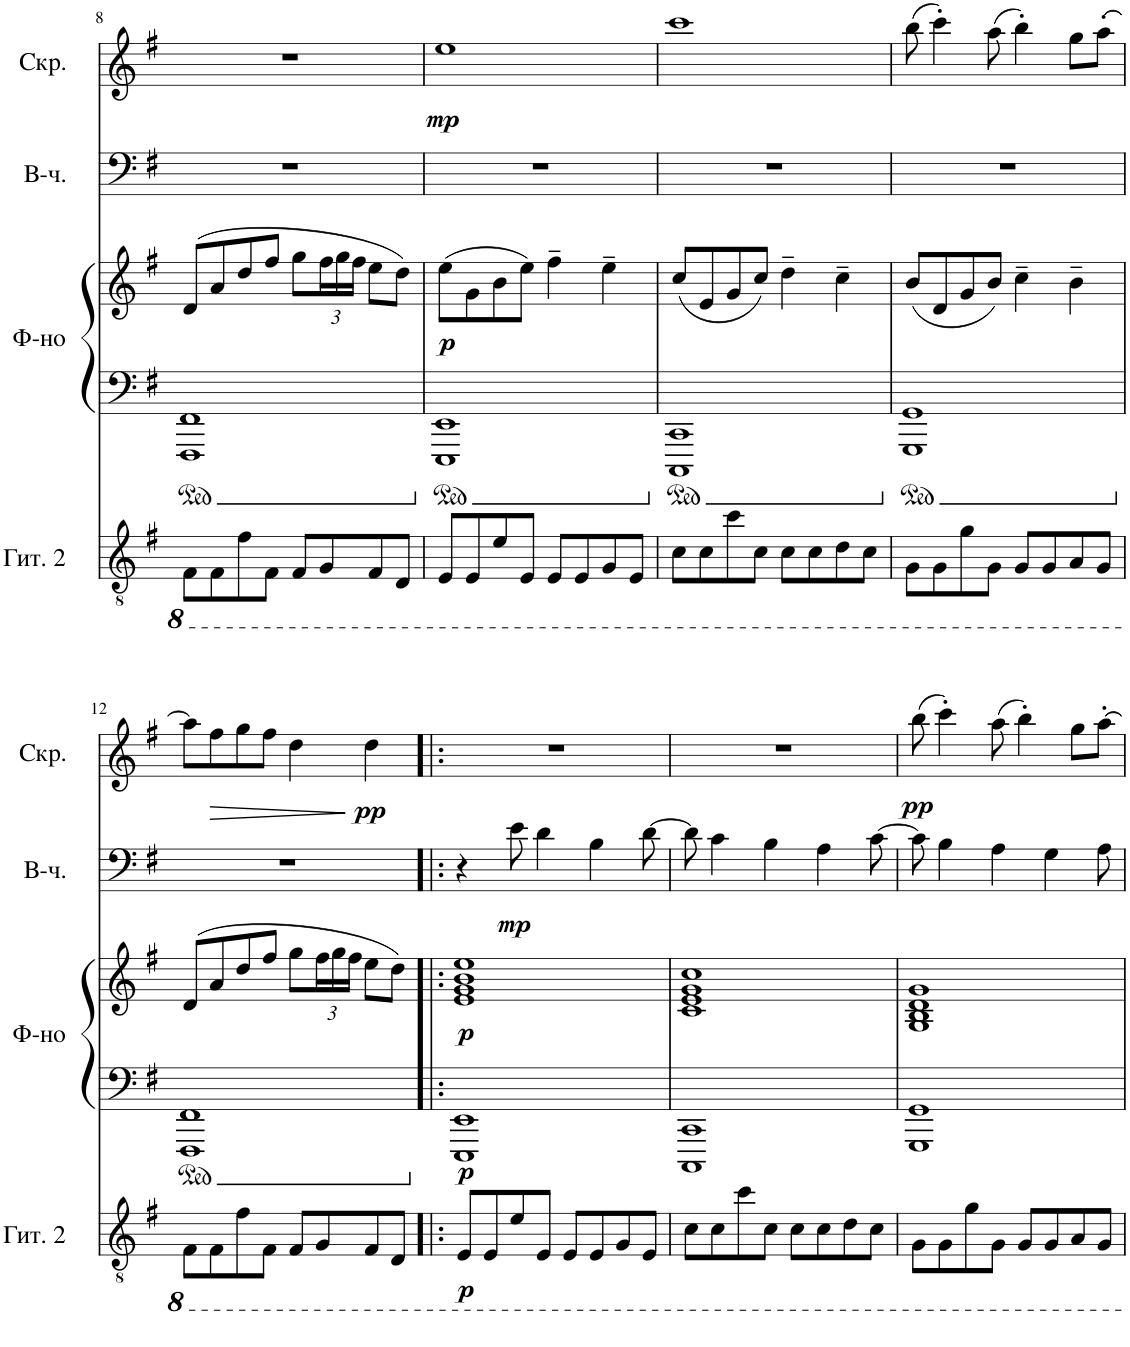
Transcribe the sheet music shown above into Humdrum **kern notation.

**kern	**dynam	**kern	**kern	**dynam	**kern	**dynam	**kern	**dynam
*part4	*part4	*part3	*part3	*part3	*part2	*part2	*part1	*part1
*staff5	*staff5	*staff4	*staff3	*staff3/4	*staff2	*staff2	*staff1	*staff1
*I"Акустическая гитара 2	*	*I"Фортепиано	*	*	*I"Виолончель	*	*I"Скрипка	*
!!LO:PB:g=z
*clefGv2	*	*clefF4	*clefG2	*	*clefF4	*	*clefG2	*
*k[f#]	*	*k[f#]	*k[f#]	*	*k[f#]	*	*k[f#]	*
*M4/4	*	*M4/4	*M4/4	*	*M4/4	*	*M4/4	*
=8	=8	=8	=8	=8	=8	=8	=8	=8
8FF#\L	.	1FFF# 1FF#	(8d/L	.	1r	.	1r	.
8FF#\	.	.	8a/	.	.	.	.	.
8F#\	.	.	8dd/	.	.	.	.	.
8FF#\J	.	.	8ff#/J	.	.	.	.	.
8FF#/L	.	.	8gg\L	.	.	.	.	.
*	*	*	*Xbrackettup	*	*	*	*	*
8GG/	.	.	24ff#\L	.	.	.	.	.
.	.	.	24gg\	.	.	.	.	.
.	.	.	24ff#\JJ	.	.	.	.	.
8FF#/	.	.	8ee\L	.	.	.	.	.
8DD/J	.	.	8dd\J)	.	.	.	.	.
=9	=9	=9	=9	=9	=9	=9	=9	=9
!	!	!	!	!LO:DY:b	!	!	!	!LO:DY:b
8EE/L	.	1EEE 1EE	(8ee\L	p	1r	.	1ee	mp
8EE/	.	.	8g\	.	.	.	.	.
8E/	.	.	8b\	.	.	.	.	.
8EE/J	.	.	8ee\J)	.	.	.	.	.
8EE/L	.	.	4ff#~\	.	.	.	.	.
8EE/	.	.	.	.	.	.	.	.
8GG/	.	.	4ee~\	.	.	.	.	.
8EE/J	.	.	.	.	.	.	.	.
=10	=10	=10	=10	=10	=10	=10	=10	=10
8C\L	.	1CCC 1CC	(8cc/L	.	1r	.	1ccc	.
8C\	.	.	8e/	.	.	.	.	.
8c\	.	.	8g/	.	.	.	.	.
8C\J	.	.	8cc/J)	.	.	.	.	.
8C\L	.	.	4dd~\	.	.	.	.	.
8C\	.	.	.	.	.	.	.	.
8D\	.	.	4cc~\	.	.	.	.	.
8C\J	.	.	.	.	.	.	.	.
=11	=11	=11	=11	=11	=11	=11	=11	=11
8GG\L	.	1GGG 1GG	(8b/L	.	1r	.	(8bb\	.
8GG\	.	.	8d/	.	.	.	4ccc'\)	.
8G\	.	.	8g/	.	.	.	.	.
8GG\J	.	.	8b/J)	.	.	.	(8aa\	.
8GG/L	.	.	4cc~\	.	.	.	4bb'\)	.
8GG/	.	.	.	.	.	.	.	.
8AA/	.	.	4b~\	.	.	.	8gg\L	.
8GG/J	.	.	.	.	.	.	[8aa'\J	.
!!LO:LB:g=z
=12	=12	=12	=12	=12	=12	=12	=12	=12
8FF#\L	.	1FFF# 1FF#	(8d/L	.	1r	.	8aa\L]	.
!	!	!	!	!	!	!	!	!LO:HP:b
8FF#\	.	.	8a/	.	.	.	8ff#\	>
8F#\	.	.	8dd/	.	.	.	8gg\	.
8FF#\J	.	.	8ff#/J	.	.	.	8ff#\J	.
8FF#/L	.	.	8gg\L	.	.	.	4dd\	.
8GG/	.	.	24ff#\L	.	.	.	.	.
.	.	.	24gg\	.	.	.	.	.
.	.	.	24ff#\JJ	.	.	.	.	.
!	!	!	!	!	!	!	!	!LO:DY:n=1:b
8FF#/	.	.	8ee\L	.	.	.	4dd\	] pp
8DD/J	.	.	8dd\J)	.	.	.	.	.
=13!|:	=13!|:	=13!|:	=13!|:	=13!|:	=13!|:	=13!|:	=13!|:	=13!|:
!	!LO:DY:b	!	!	!LO:DY:b=2	!	!	!	!
!	!	!	!	!LO:DY:n=1:b	!	!	!	!
8EE/L	p	1EEE 1EE	1e 1g 1b 1ee	p p	4r	.	1r	.
8EE/	.	.	.	.	.	.	.	.
!	!	!	!	!	!	!LO:DY:b	!	!
8E/	.	.	.	.	8e\	mp	.	.
8EE/J	.	.	.	.	4d\	.	.	.
8EE/L	.	.	.	.	.	.	.	.
8EE/	.	.	.	.	4B\	.	.	.
8GG/	.	.	.	.	.	.	.	.
8EE/J	.	.	.	.	[8d\	.	.	.
=14	=14	=14	=14	=14	=14	=14	=14	=14
8C\L	.	1CCC 1CC	1c 1e 1g 1cc	.	8d\]	.	1r	.
8C\	.	.	.	.	4c\	.	.	.
8c\	.	.	.	.	.	.	.	.
8C\J	.	.	.	.	4B\	.	.	.
8C\L	.	.	.	.	.	.	.	.
8C\	.	.	.	.	4A\	.	.	.
8D\	.	.	.	.	.	.	.	.
8C\J	.	.	.	.	[8c\	.	.	.
=15	=15	=15	=15	=15	=15	=15	=15	=15
!	!	!	!	!	!	!	!	!LO:DY:b
8GG\L	.	1GGG 1GG	1G 1B 1d 1g	.	8c\]	.	(8bb\	pp
8GG\	.	.	.	.	4B\	.	4ccc'\)	.
8G\	.	.	.	.	.	.	.	.
8GG\J	.	.	.	.	4A\	.	(8aa\	.
8GG/L	.	.	.	.	.	.	4bb'\)	.
8GG/	.	.	.	.	4G\	.	.	.
8AA/	.	.	.	.	.	.	8gg\L	.
8GG/J	.	.	.	.	8A\	.	[8aa'\J	.
=	=	=	=	=	=	=	=	=
*-	*-	*-	*-	*-	*-	*-	*-	*-
